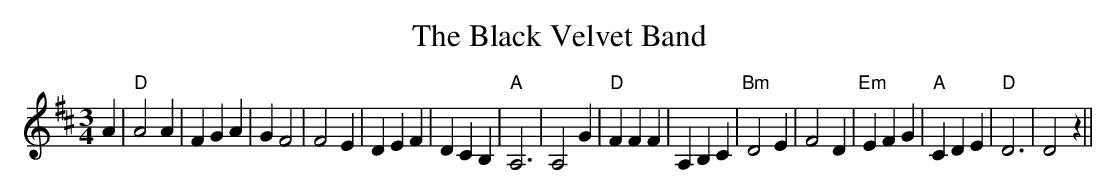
X:1
T:Black Velvet Band, The
M:3/4
L:1/4
K:D
A|"D"A2A|FGA|GF2|F2E|DEF|DCB,|"A"A,3|A,2G|\
"D"FFF|A,B,C|"Bm"D2E|F2D|"Em"EFG|"A"CDE|"D"D3|D2z||
